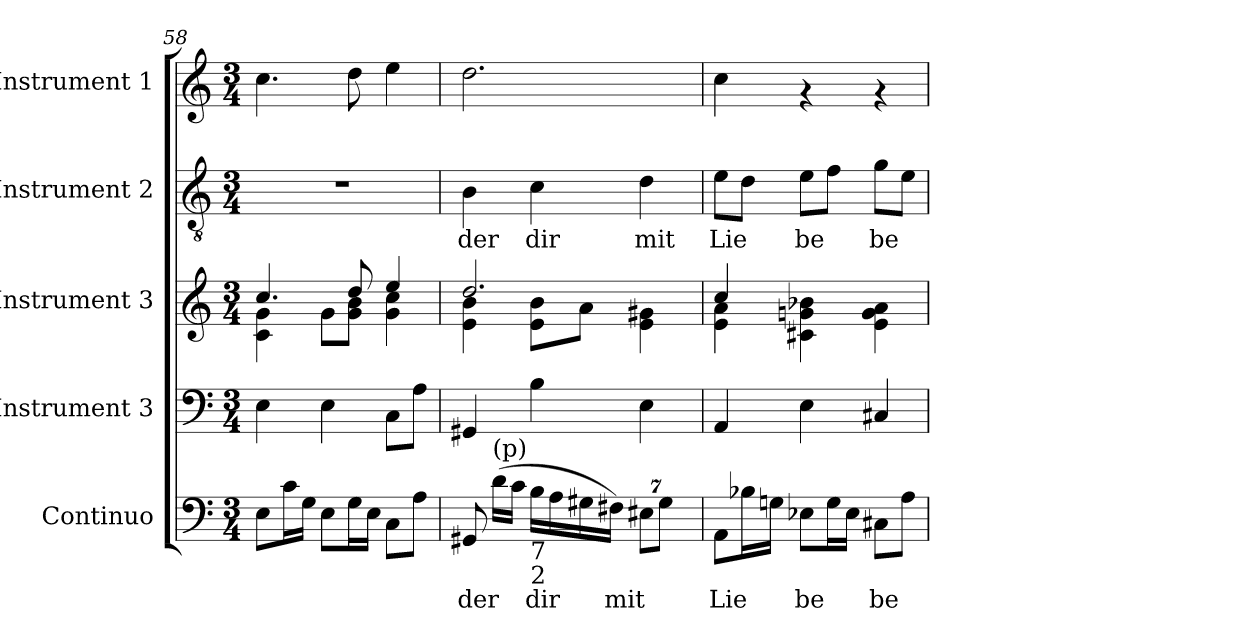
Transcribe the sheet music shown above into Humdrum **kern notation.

**kern	**text	**kern	**kern	**kern	**text	**kern
*part5	*part5	*part4	*part3	*part2	*part2	*part1
*staff5	*staff5	*staff4	*staff3	*staff2	*staff2	*staff1
*I"Continuo	*	*I"Instrument 3	*I"Instrument 3	*I"Instrument 2	*	*I"Instrument 1
*clefF4	*	*clefF4	*clefG2	*clefGv2	*	*clefG2
*k[]	*	*k[]	*k[]	*k[]	*	*k[]
*C:	*	*C:	*C:	*C:	*	*C:
*M3/4	*	*M3/4	*M3/4	*M3/4	*	*M3/4
=58	=58	=58	=58	=58	=58	=58
!	!LO:LY:a	!	!	!	!	!
*	*	*	*^	*	*	*
8E\L	.	4E\	4.cc/	4g\ 4c\	2.r	.	4.cc\
!	!LO:LY:a	!	!	!	!	!	!
16c\	.	.	.	.	.	.	.
!	!LO:LY:a	!	!	!	!	!	!
16G\J	.	.	.	.	.	.	.
!	!LO:LY:a	!	!	!	!	!	!
8E\L	.	4E\	.	8g\L	.	.	.
!	!LO:LY:a	!	!	!	!	!	!
16G<\	.	.	8dd/	8b\ 8g\J	.	.	8dd\
!	!LO:LY:a	!	!	!	!	!	!
16E\J	.	.	.	.	.	.	.
!	!LO:LY:a	!	!	!	!	!	!
8C\L	.	8C\L	4ee/	4cc\ 4g\	.	.	4ee\
!	!LO:LY:a	!	!	!	!	!	!
8A\J	.	8A\J	.	.	.	.	.
=59	=59	=59	=59	=59	=59	=59	=59
!	!LO:LY:a	!	!	!	!	!LO:LY:b	!
8GG#X/	der	4GG#X/	2.dd/	4e\ 4b\	4B\	der	2.dd\
!LO:TX:a:t=(p)	!	!	!	!	!	!	!
!	!LO:LY:a	!	!	!	!	!	!
(>16d\L	.	.	.	.	.	.	.
!	!LO:LY:a	!	!	!	!	!	!
16c\J	.	.	.	.	.	.	.
!LO:TX:b:t=7	!	!	!	!	!	!	!
!LO:TX:b:t=2	!	!	!	!	!	!	!
!	!LO:LY:a	!	!	!	!	!LO:LY:b	!
16B<\L	dir	4B\	.	8b\ 8e\L	4c\	dir	.
!	!LO:LY:a	!	!	!	!	!	!
16A\	.	.	.	.	.	.	.
!	!LO:LY:a	!	!	!	!	!	!
16G#X\	.	.	.	8a\J	.	.	.
!	!LO:LY:a	!	!	!	!	!	!
16F#X\J)	mit	.	.	.	.	.	.
*Xbrackettup	*	*	*	*	*	*	*
!	!LO:LY:a	!	!	!	!	!LO:LY:b	!
14E#\L	.	4E\	.	4g#X\ 4e\	4d\	mit	.
!	!LO:LY:a	!	!	!	!	!	!
14G#\J	.	.	.	.	.	.	.
14.ryy	.	.	.	.	.	.	.
=60	=60	=60	=60	=60	=60	=60	=60
!	!LO:LY:a	!	!	!	!	!LO:LY:b	!
8AA\L	Lie	4AA/	4cc/	4a\ 4e\	8e\L	Lie	4cc\
!	!LO:LY:a	!	!	!	!	!LO:LY:b	!
16B-X\	.	.	.	.	8d\J	.	.
!	!LO:LY:a	!	!	!	!	!	!
16Gn\J	.	.	.	.	.	.	.
!	!LO:LY:a	!	!	!	!	!LO:LY:b	!
8E-\L	be	4E\	4gn\ 4c#X\ 4b-X\	2ryy	8e\L	be	4rf
!	!LO:LY:a	!	!	!	!	!LO:LY:b	!
16G\	.	.	.	.	8f\J	.	.
!	!LO:LY:a	!	!	!	!	!	!
16E-\J	.	.	.	.	.	.	.
!	!LO:LY:a	!	!	!	!	!LO:LY:b	!
8C#X<\L	be	4C#X/	4a\ 4g\ 4e\	.	8g\L	be	4rf
!	!LO:LY:a	!	!	!	!	!LO:LY:b	!
8A\J	.	.	.	.	8e\J	.	.
*	*	*	*v	*v	*	*	*
=	=	=	=	=	=	=
*-	*-	*-	*-	*-	*-	*-
